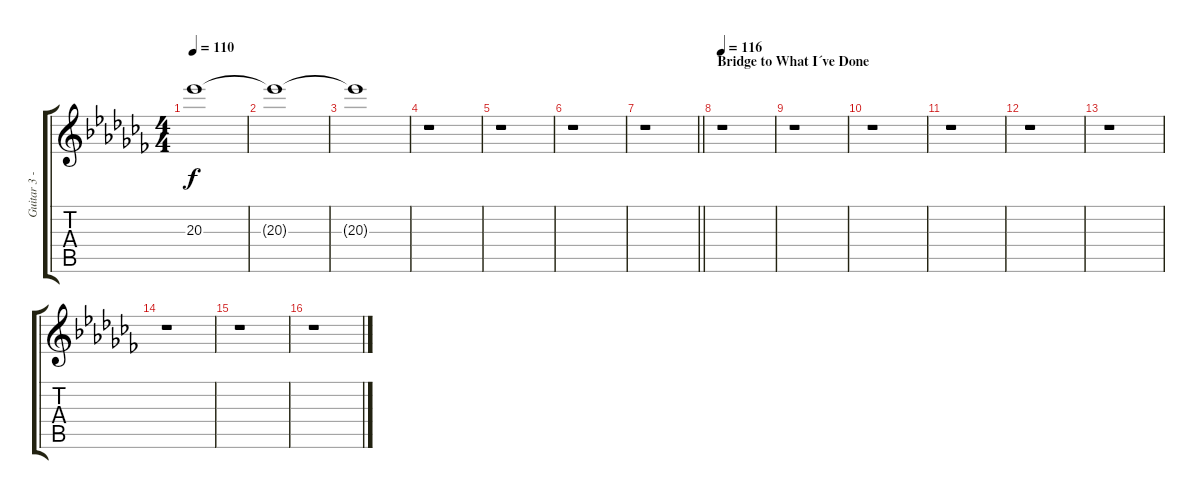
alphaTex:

\track ("Guitar 3 - Brad Delson" "Guitar 3 -") {instrument distortionguitar}
\staff {score tabs}
\tuning (E4 B3 G3 D3 A2 E2) {hide}
\ts (4 4)
\tempo 110
\clef g2
\ks abminor
20.3{t}.1{dy f} |
20.3{t}.1 |
20.3{t}.1 |
r.1 |
r.1 |
r.1 |
\barLineRight lightlight
r.1 |
\section ("" "Bridge to What I´ve Done")
\tempo 116
r.1 |
r.1 |
r.1 |
r.1 |
r.1 |
r.1 |
r.1 |
r.1 |
r.1
